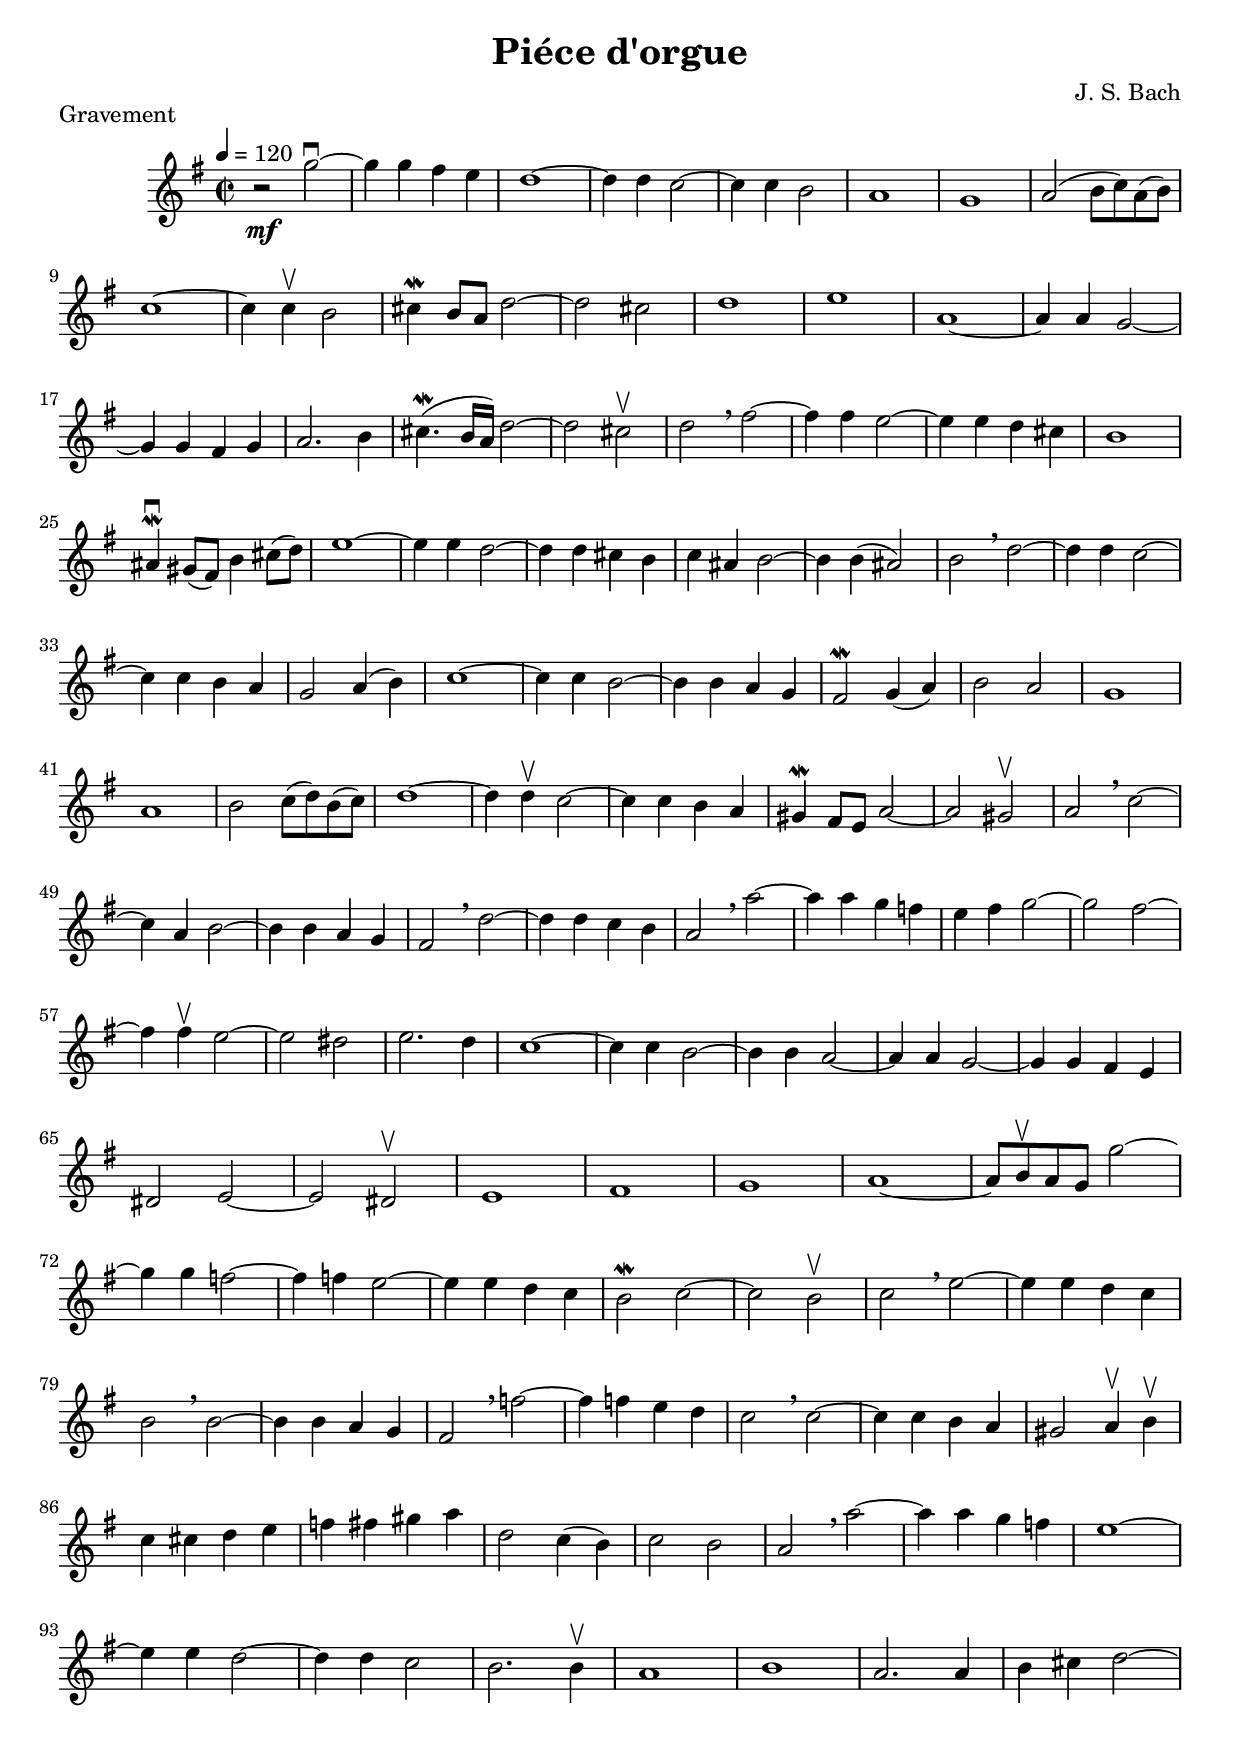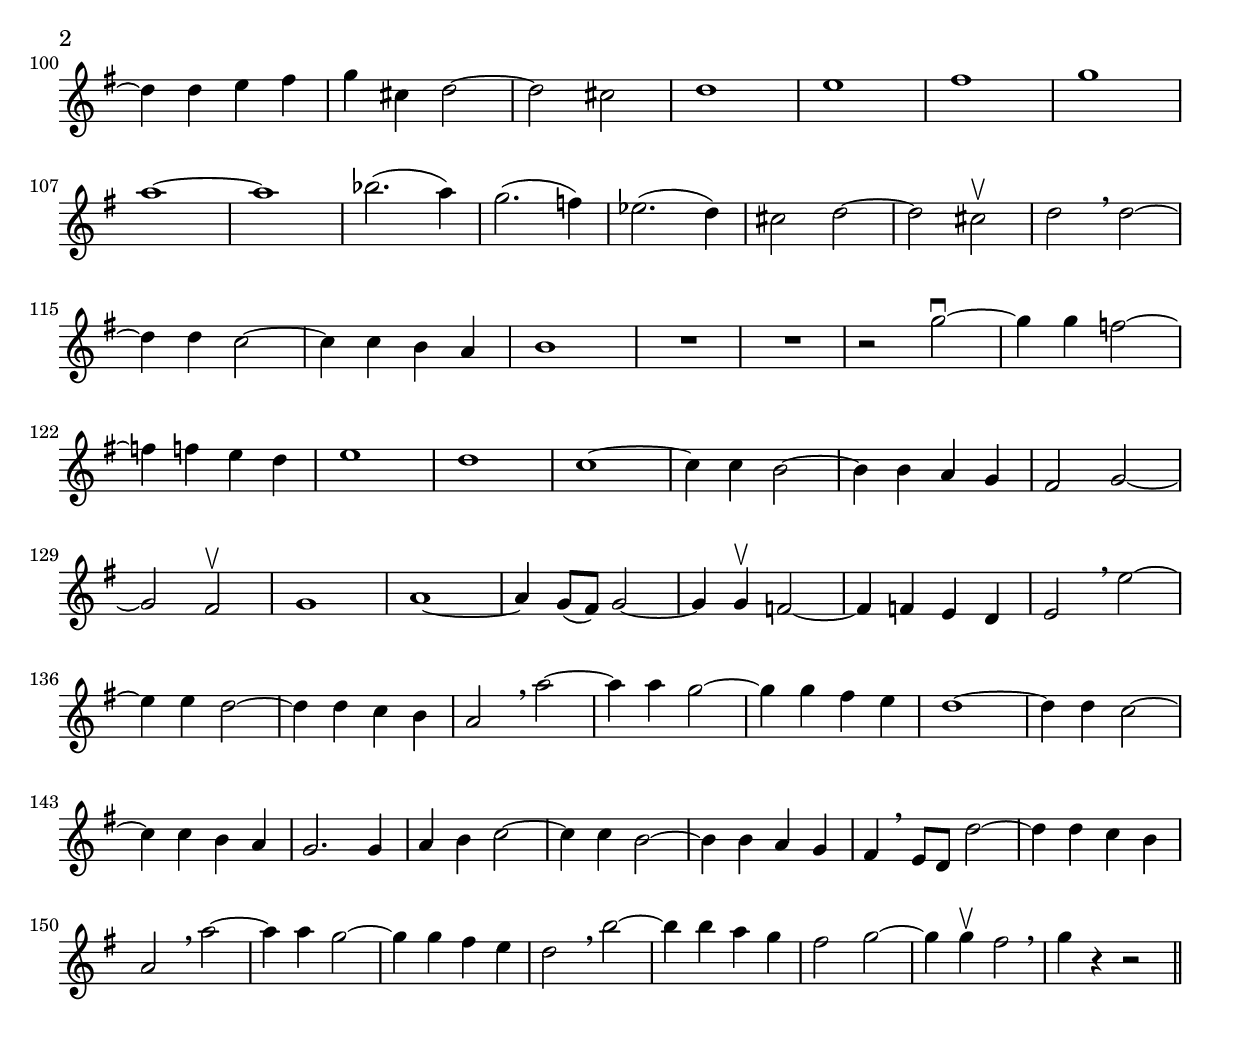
\version "2.22.1"

% all slurs mine

vone = \relative g'' {
  % page 1
  r2\mf g~\downbow | 4 g fis e | d1~ | 4 d c2~ | 4 c b2 | a1 | g | a2( b8 c) a( b) | \break
  c1~ | 4 c\upbow b2 | cis4\mordent b8 a d2~ | 2 cis | d1 | e | a,~ | 4 a g2~ | \break
  4 g fis g | a2. b4 | cis4.\mordent( b16 a) d2~ | 2 cis\upbow | d\breathe fis~ | 4 fis e2~ | 4 e d cis | b1 \break
  ais4\mordent\downbow gis8( fis) b4 cis8( d) | e1~ | 4 e d2~ | d4 d cis b | c ais b2~ | 4 b( ais2) | b\breathe d~| 4 d c2~ | \break
  4 c b a | g2 a4( b) | c1~ | 4 c b2~ | 4 b a g | fis2\mordent g4( a) | b2 a | g1

  % page 2
  a1 | b2 c8( d) b( c) | d1~ | 4 d\upbow c2~ | 4 c b a | gis\mordent fis8 e a2~ | 2 gis\upbow | a \breathe c~ | \break
  4 a b2~ | 4 b a g | fis2\breathe d'~ | 4 d c b | a2\breathe a'2~ | 4 a g f | e fis g2~ | 2 fis~ | \break
  4 fis\upbow e2~ | 2 dis | e2. d4 | c1~ | 4 c b2~ | 4 b a2~ | 4 a g2~ | 4 g fis e | \break
  dis2 e~ | 2 dis\upbow | e1 | fis | g | a~ | 8 b\upbow a g g'2~ | \break
  4 g f2~ | 4 f e2~ | 4 e d c | b2\mordent c~ | 2 b\upbow | c\breathe e~ | 4 e d c | \break

  % page 3
  b2\breathe b~ | 4 b a g | fis2\breathe f'~ | 4 f e d | c2\breathe c~ | 4 c b a | gis2 a4\upbow b\upbow | \break
  c cis d e | f fis gis a | d,2 c4( b) | c2 b | a\breathe a'~ | 4 a g f | e1~ | \break
  4 e d2~ | 4 d c2 | b2. b4\upbow | a1 | b | a2. a4 | b cis d2~ | \break
  4 d e fis | g cis, d2~ | 2 cis | d1 | e | fis | g | \break
  a~ | 1 bes2.( a4) | g2.( f4) | ees2.( d4) | cis2 d~ | 2 cis\upbow | d\breathe d~ | \break

  % page 4
  4 d c2~ | 4 c b a | b1 | R1*2 | r2 g'2~\downbow | 4 g f2~ | \break
  4 f e d | e1 | d | c~ | 4 c b2~ | 4 b a g | fis2 g~ | \break
  2 fis\upbow | g1 | a~ | 4 g8( fis) g2~ | 4 g\upbow f2~ | 4 f e d | e2\breathe e'~ | \break
  4 e d2~ | 4 d c b | a2\breathe a'~ | 4 a g2~ | 4 g fis e | d1~ | 4 d c2~ | \break
  4 c b a | g2. g4 | a b c2~ | 4 c b2~ | 4 b a g | fis\breathe e8 d d'2~ | 4 d c b | \break

  % page 5
  a2\breathe a'~ | 4 a g2~ | 4 g fis e | d2\breathe b'~ | 4 b a g | fis2 g~ | 4 g\upbow fis2\breathe | g4 r r2 \bar "||"
}


\header {
  title = "Piéce d'orgue"
  composer = "J. S. Bach"
}

\score {
  \header {
    piece = "Gravement"
  }
  \new Staff \with {midiInstrument = "violin"} {
    \tempo 4=120
    \clef "treble"
    \time 2/2
    \key g \major
    \new Voice = "vone" { \vone }
  }

  \layout {}
  \midi {}
}
